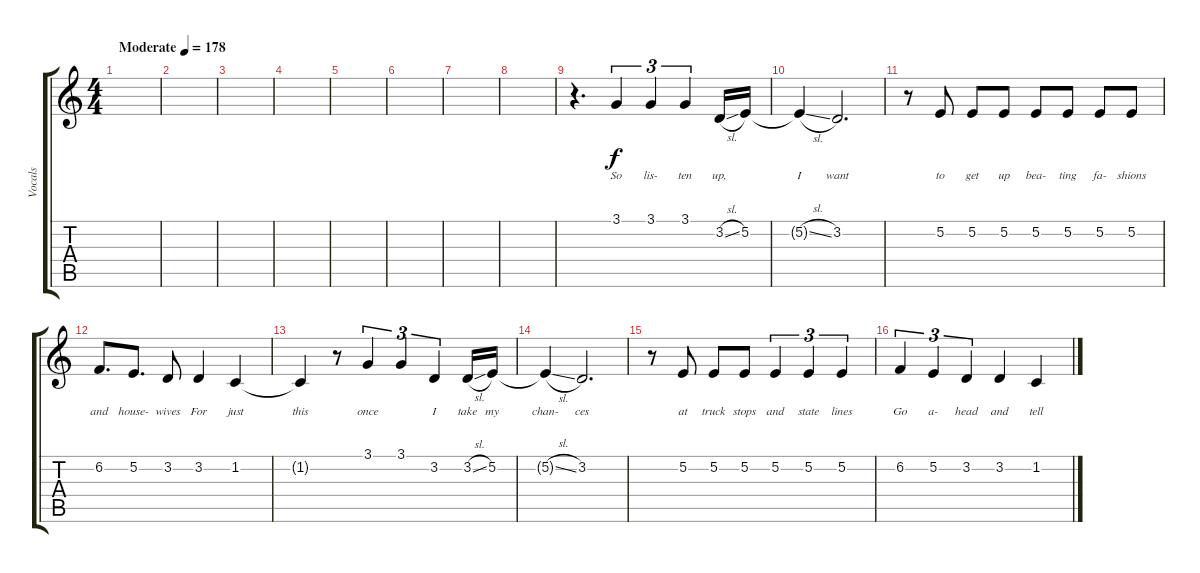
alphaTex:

\track ("Vocals" "Vocals") {instrument lead1square}
\staff {score tabs}
\tuning (E4 B3 G3 D3 A2 D2) {hide}
\ts (4 4)
\tempo (178 "Moderate")
\clef g2
\ks c
|
|
|
|
|
|
|
|
r.4{d} 3.1.4{tu (3 2) lyrics (0 "So") lyrics (1 "") lyrics (2 "") lyrics (3 "") lyrics (4 "")} 3.1.4{tu (3 2) lyrics (0 "lis-") lyrics (1 "") lyrics (2 "") lyrics (3 "") lyrics (4 "")} 3.1.4{tu (3 2) lyrics (0 "ten") lyrics (1 "") lyrics (2 "") lyrics (3 "") lyrics (4 "")} 3.2{sl}.16{lyrics (0 "up,") lyrics (1 "") lyrics (2 "") lyrics (3 "") lyrics (4 "")} 5.2.16{lyrics (0 "") lyrics (1 "") lyrics (2 "") lyrics (3 "") lyrics (4 "")} |
5.2{sl t}.4{lyrics (0 "I") lyrics (1 "") lyrics (2 "") lyrics (3 "") lyrics (4 "")} 3.2.2{d lyrics (0 "want") lyrics (1 "") lyrics (2 "") lyrics (3 "") lyrics (4 "")} |
r.8 5.2.8{lyrics (0 "to") lyrics (1 "") lyrics (2 "") lyrics (3 "") lyrics (4 "")} 5.2.8{lyrics (0 "get") lyrics (1 "") lyrics (2 "") lyrics (3 "") lyrics (4 "")} 5.2.8{lyrics (0 "up") lyrics (1 "") lyrics (2 "") lyrics (3 "") lyrics (4 "")} 5.2.8{lyrics (0 "bea-") lyrics (1 "") lyrics (2 "") lyrics (3 "") lyrics (4 "")} 5.2.8{lyrics (0 "ting") lyrics (1 "") lyrics (2 "") lyrics (3 "") lyrics (4 "")} 5.2.8{lyrics (0 "fa-") lyrics (1 "") lyrics (2 "") lyrics (3 "") lyrics (4 "")} 5.2.8{lyrics (0 "shions") lyrics (1 "") lyrics (2 "") lyrics (3 "") lyrics (4 "")} |
6.2.8{d lyrics (0 "and") lyrics (1 "") lyrics (2 "") lyrics (3 "") lyrics (4 "")} 5.2.8{d lyrics (0 "house-") lyrics (1 "") lyrics (2 "") lyrics (3 "") lyrics (4 "")} 3.2.8{lyrics (0 "wives") lyrics (1 "") lyrics (2 "") lyrics (3 "") lyrics (4 "")} 3.2.4{lyrics (0 "For") lyrics (1 "") lyrics (2 "") lyrics (3 "") lyrics (4 "")} 1.2.4{lyrics (0 "just") lyrics (1 "") lyrics (2 "") lyrics (3 "") lyrics (4 "")} |
1.2{t}.4{lyrics (0 "this") lyrics (1 "") lyrics (2 "") lyrics (3 "") lyrics (4 "")} r.8 3.1.4{tu (3 2) lyrics (0 "once") lyrics (1 "") lyrics (2 "") lyrics (3 "") lyrics (4 "")} 3.1.4{tu (3 2) lyrics (0 "") lyrics (1 "") lyrics (2 "") lyrics (3 "") lyrics (4 "")} 3.2.4{tu (3 2) lyrics (0 "I") lyrics (1 "") lyrics (2 "") lyrics (3 "") lyrics (4 "")} 3.2{sl}.16{lyrics (0 "take") lyrics (1 "") lyrics (2 "") lyrics (3 "") lyrics (4 "")} 5.2.16{lyrics (0 "my") lyrics (1 "") lyrics (2 "") lyrics (3 "") lyrics (4 "")} |
5.2{sl t}.4{lyrics (0 "chan-") lyrics (1 "") lyrics (2 "") lyrics (3 "") lyrics (4 "")} 3.2.2{d lyrics (0 "ces") lyrics (1 "") lyrics (2 "") lyrics (3 "") lyrics (4 "")} |
r.8 5.2.8{lyrics (0 "at") lyrics (1 "") lyrics (2 "") lyrics (3 "") lyrics (4 "")} 5.2.8{lyrics (0 "truck") lyrics (1 "") lyrics (2 "") lyrics (3 "") lyrics (4 "")} 5.2.8{lyrics (0 "stops") lyrics (1 "") lyrics (2 "") lyrics (3 "") lyrics (4 "")} 5.2.4{tu (3 2) lyrics (0 "and") lyrics (1 "") lyrics (2 "") lyrics (3 "") lyrics (4 "")} 5.2.4{tu (3 2) lyrics (0 "state") lyrics (1 "") lyrics (2 "") lyrics (3 "") lyrics (4 "")} 5.2.4{tu (3 2) lyrics (0 "lines") lyrics (1 "") lyrics (2 "") lyrics (3 "") lyrics (4 "")} |
6.2.4{tu (3 2) lyrics (0 "Go") lyrics (1 "") lyrics (2 "") lyrics (3 "") lyrics (4 "")} 5.2.4{tu (3 2) lyrics (0 "a-") lyrics (1 "") lyrics (2 "") lyrics (3 "") lyrics (4 "")} 3.2.4{tu (3 2) lyrics (0 "head") lyrics (1 "") lyrics (2 "") lyrics (3 "") lyrics (4 "")} 3.2.4{lyrics (0 "and") lyrics (1 "") lyrics (2 "") lyrics (3 "") lyrics (4 "")} 1.2.4{lyrics (0 "tell") lyrics (1 "") lyrics (2 "") lyrics (3 "") lyrics (4 "")}
